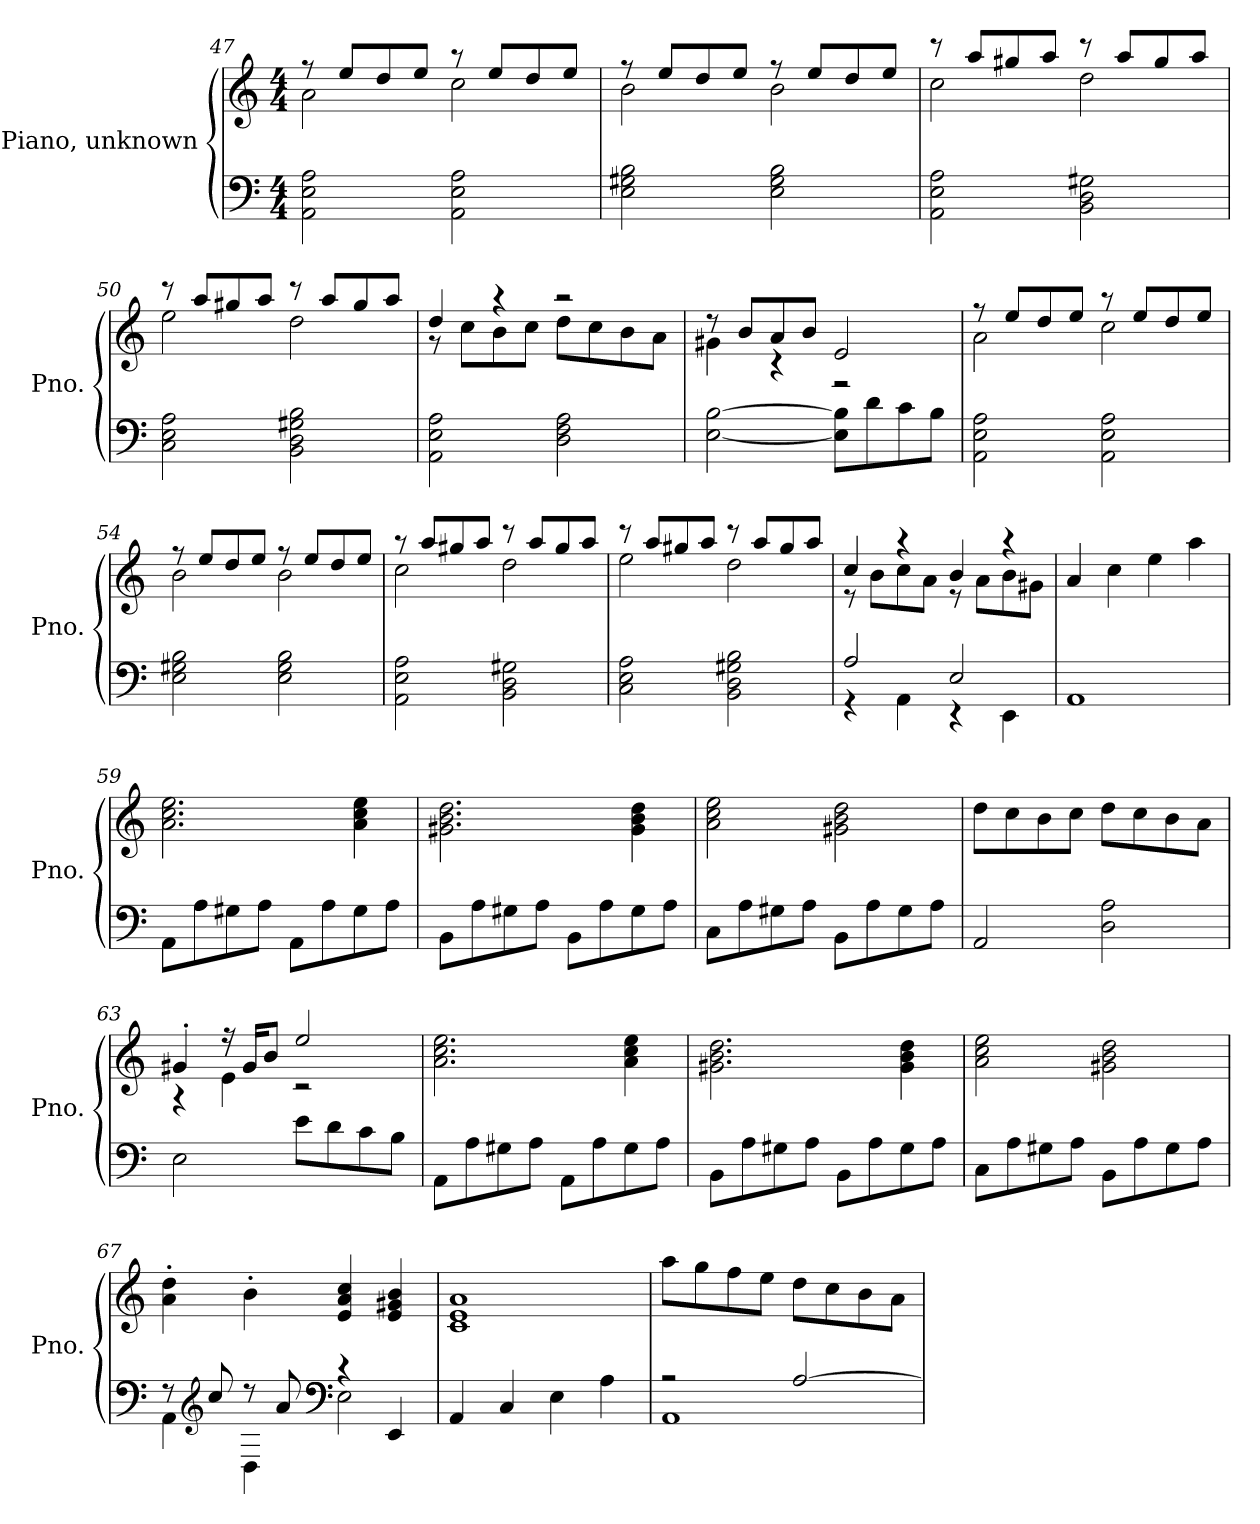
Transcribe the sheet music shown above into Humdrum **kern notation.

**kern	**kern
*part1	*part1
*staff2	*staff1
*I"Piano, unknown	*
*I'Pno.	*
*clefF4	*clefG2
*k[]	*k[]
*M4/4	*M4/4
=47	=47
*	*^
2AA\ 2E\ 2A\	8r	2a\
.	8ee/L	.
.	8dd/	.
.	8ee/J	.
2AA\ 2E\ 2A\	8r	2cc\
.	8ee/L	.
.	8dd/	.
.	8ee/J	.
=48	=48	=48
2E\ 2G#X\ 2B\	8r	2b\
.	8ee/L	.
.	8dd/	.
.	8ee/J	.
2E\ 2G#\ 2B\	8r	2b\
.	8ee/L	.
.	8dd/	.
.	8ee/J	.
!!LO:LB:g=z	!!
=49	=49	=49
2AA\ 2E\ 2A\	8r	2cc\
.	8aa/L	.
.	8gg#X/	.
.	8aa/J	.
2BB\ 2D\ 2G#X\	8r	2dd\
.	8aa/L	.
.	8gg#/	.
.	8aa/J	.
=50	=50	=50
2C\ 2E\ 2A\	8r	2ee\
.	8aa/L	.
.	8gg#X/	.
.	8aa/J	.
2BB\ 2D\ 2G#X\ 2B\	8r	2dd\
.	8aa/L	.
.	8gg#/	.
.	8aa/J	.
=51	=51	=51
2AA\ 2E\ 2A\	4dd/	8r
.	.	8cc\L
.	4r	8b\
.	.	8cc\J
2D\ 2F\ 2A\	2r	8dd\L
.	.	8cc\
.	.	8b\
.	.	8a\J
=52	=52	=52
[2E\ [2B\	8r	4g#X\
.	8b/L	.
.	8a/	4r
.	8b/J	.
8E\] 8B\]L	2e/	2r
8d\	.	.
8c\	.	.
8B\J	.	.
!!LO:LB:g=z	!!
=53	=53	=53
2AA\ 2E\ 2A\	8r	2a\
.	8ee/L	.
.	8dd/	.
.	8ee/J	.
2AA\ 2E\ 2A\	8r	2cc\
.	8ee/L	.
.	8dd/	.
.	8ee/J	.
=54	=54	=54
2E\ 2G#X\ 2B\	8r	2b\
.	8ee/L	.
.	8dd/	.
.	8ee/J	.
2E\ 2G#\ 2B\	8r	2b\
.	8ee/L	.
.	8dd/	.
.	8ee/J	.
=55	=55	=55
2AA\ 2E\ 2A\	8r	2cc\
.	8aa/L	.
.	8gg#X/	.
.	8aa/J	.
2BB\ 2D\ 2G#X\	8r	2dd\
.	8aa/L	.
.	8gg#/	.
.	8aa/J	.
=56	=56	=56
2C\ 2E\ 2A\	8r	2ee\
.	8aa/L	.
.	8gg#X/	.
.	8aa/J	.
2BB\ 2D\ 2G#X\ 2B\	8r	2dd\
.	8aa/L	.
.	8gg#/	.
.	8aa/J	.
!!LO:PB:g=z	!!
=57	=57	=57
*^	*	*
2A/	4r	4cc/	8r
.	.	.	8b\L
.	4AA\	4r	8cc\
.	.	.	8a\J
2E/	4r	4b/	8r
.	.	.	8a\L
.	4EE\	4r	8b\
.	.	.	8g#X\J
*v	*v	*	*
*	*v	*v
=58	=58
1AA	4a/
.	4cc\
.	4ee\
.	4aa\
=59	=59
8AA\L	2.a\ 2.cc\ 2.ee\
8A\	.
8G#X\	.
8A\J	.
8AA\L	.
8A\	.
8G#\	4a\ 4cc\ 4ee\
8A\J	.
=60	=60
8BB\L	2.g#X\ 2.b\ 2.dd\
8A\	.
8G#X\	.
8A\J	.
8BB\L	.
8A\	.
8G#\	4g#\ 4b\ 4dd\
8A\J	.
=61	=61
8C\L	2a\ 2cc\ 2ee\
8A\	.
8G#X\	.
8A\J	.
8BB\L	2g#X\ 2b\ 2dd\
8A\	.
8G#\	.
8A\J	.
!!LO:LB:g=z
=62	=62
2AA/	8dd\L
.	8cc\
.	8b\
.	8cc\J
2D\ 2A\	8dd\L
.	8cc\
.	8b\
.	8a\J
=63	=63
*	*^
2E\	4g#X'/	4r
.	16r	4e\
.	16g#/KL	.
.	8b/J	.
8e\L	2ee/	2r
8d\	.	.
8c\	.	.
8B\J	.	.
*	*v	*v
=64	=64
8AA\L	2.a\ 2.cc\ 2.ee\
8A\	.
8G#X\	.
8A\J	.
8AA\L	.
8A\	.
8G#\	4a\ 4cc\ 4ee\
8A\J	.
=65	=65
8BB\L	2.g#X\ 2.b\ 2.dd\
8A\	.
8G#X\	.
8A\J	.
8BB\L	.
8A\	.
8G#\	4g#\ 4b\ 4dd\
8A\J	.
=66	=66
8C\L	2a\ 2cc\ 2ee\
8A\	.
8G#X\	.
8A\J	.
8BB\L	2g#X\ 2b\ 2dd\
8A\	.
8G#\	.
8A\J	.
!!LO:LB:g=z
=67	=67
*^	*
8r	4AA\	4a\' 4dd\'
*clefG2	*	*
8cc/	.	.
8r	4D\	4b'\
8a/	.	.
*clefF4	*	*
4r	2E\	4e/ 4a/ 4cc/
4EE/	.	4e/ 4g#X/ 4b/
*v	*v	*
=68	=68
4AA/	1c 1e 1a
4C/	.
4E\	.
4A\	.
=69	=69
*^	*
2r	1AA	8aa\L
.	.	8gg\
.	.	8ff\
.	.	8ee\J
[2A/	.	8dd\L
.	.	8cc\
.	.	8b\
.	.	8a\J
*v	*v	*
=	=
*-	*-
